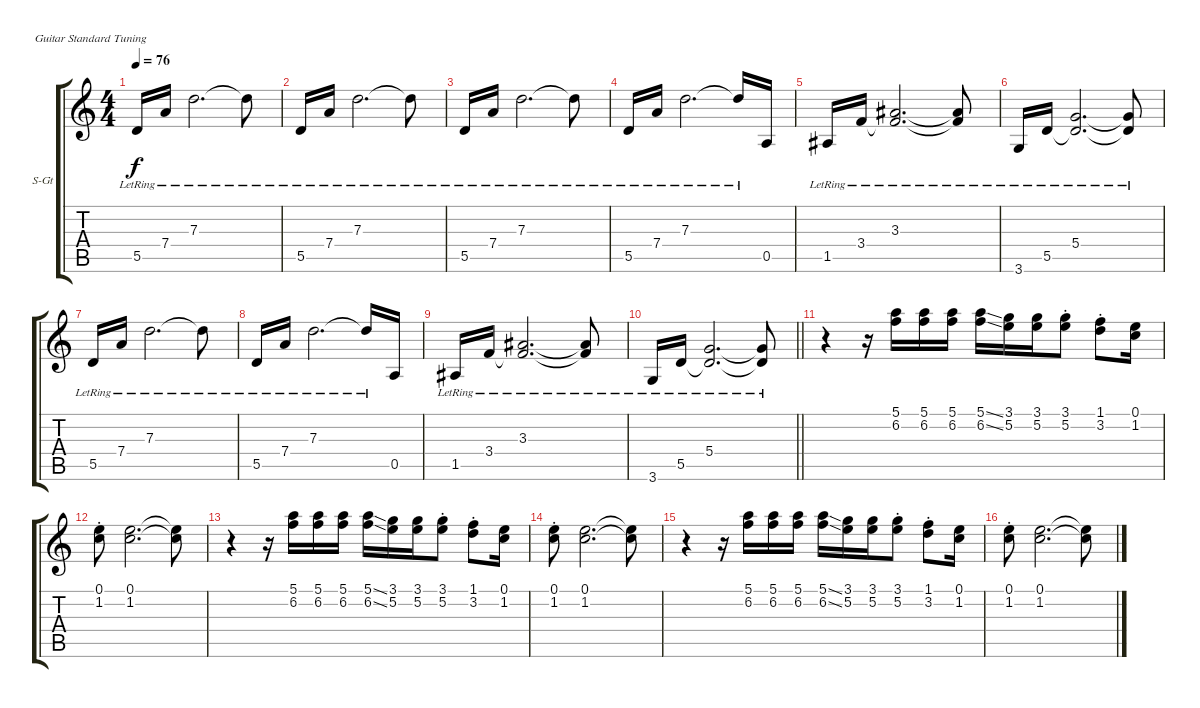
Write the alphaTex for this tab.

\bracketExtendMode groupsimilarinstruments
\firstSystemTrackNameOrientation horizontal
\otherSystemsTrackNameOrientation horizontal
\track ("Guitar 2" "S-Gt") {instrument acousticguitarsteel}
\staff {score tabs}
\tuning (E4 B3 G3 D3 A2 E2)
\ts (4 4)
\tempo 76
\clef g2
\ks c
5.5{lr}.16{dy f} 7.4{lr}.16 7.3{lr}.2{d} 7.3{lr t}.8 |
5.5{lr}.16 7.4{lr}.16 7.3{lr}.2{d} 7.3{lr t}.8 |
5.5{lr}.16 7.4{lr}.16 7.3{lr}.2{d} 7.3{lr t}.8 |
5.5{lr}.16 7.4{lr}.16 7.3{lr}.2{d} 7.3{lr t}.16 0.5.16 |
1.5{lr}.16 3.4{lr}.16 (3.3{lr} 3.4{lr t}).2{d} (3.3{lr t} 3.4{lr t}).8 |
3.6{lr}.16 5.5{lr}.16 (5.4{lr} 5.5{lr t}).2{d} (5.4{lr t} 5.5{lr t}).8 |
5.5{lr}.16 7.4{lr}.16 7.3{lr}.2{d} 7.3{lr t}.8 |
5.5{lr}.16 7.4{lr}.16 7.3{lr}.2{d} 7.3{lr t}.16 0.5.16 |
1.5{lr}.16 3.4{lr}.16 (3.3 3.4{lr t}).2{d} (3.3{t} 3.4{lr t}).8 |
\barLineRight lightlight
3.6{lr}.16 5.5{lr}.16 (5.4{lr} 5.5{lr t}).2{d} (5.4{lr t} 5.5{lr t}).8 |
r.4 r.16 (5.1 6.2).16 (5.1 6.2).16 (5.1 6.2).16 (5.1{ss} 6.2{ss}).16 (3.1 5.2).16 (3.1 5.2).16 (3.1{st} 5.2{st}).8 (1.1{st} 3.2{st}).8 (0.1 1.2).16 |
(0.1{st} 1.2{st}).8 (0.1 1.2).2{d} (0.1{t} 1.2{t}).8 |
r.4 r.16 (5.1 6.2).16 (5.1 6.2).16 (5.1 6.2).16 (5.1{ss} 6.2{ss}).16 (3.1 5.2).16 (3.1 5.2).16 (3.1{st} 5.2{st}).8 (1.1{st} 3.2{st}).8 (0.1 1.2).16 |
(0.1{st} 1.2{st}).8 (0.1 1.2).2{d} (0.1{t} 1.2{t}).8 |
r.4 r.16 (5.1 6.2).16 (5.1 6.2).16 (5.1 6.2).16 (5.1{ss} 6.2{ss}).16 (3.1 5.2).16 (3.1 5.2).16 (3.1{st} 5.2{st}).8 (1.1{st} 3.2{st}).8 (0.1 1.2).16 |
(0.1{st} 1.2{st}).8 (0.1 1.2).2{d} (0.1{t} 1.2{t}).8
